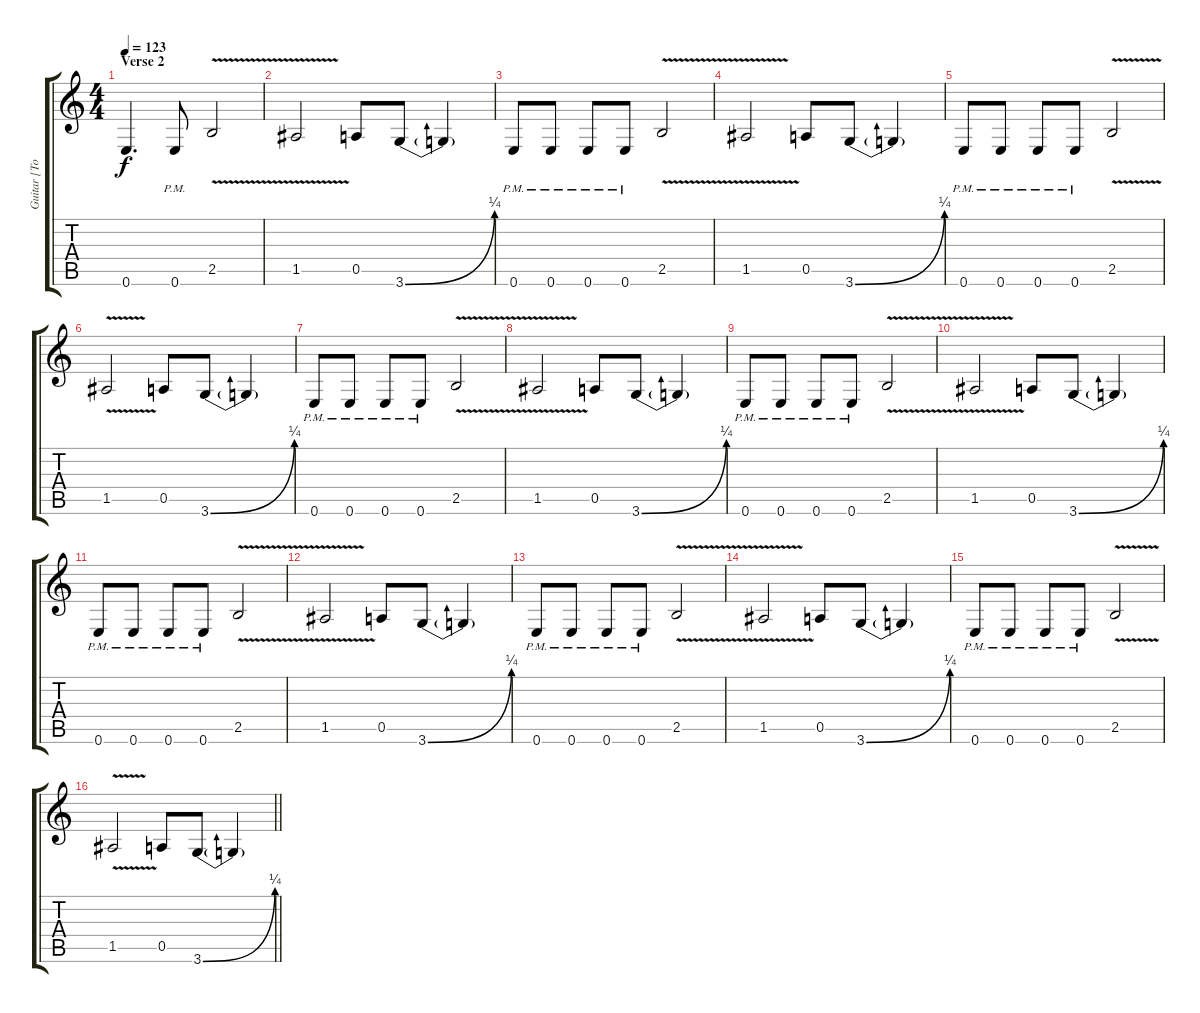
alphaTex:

\track ("Guitar [Tony Iommi]" "Guitar [To") {instrument distortionguitar}
\staff {score tabs}
\tuning (E4 B3 G3 D3 A2 E2) {hide}
\ts (4 4)
\section ("" "Verse 2")
\tempo 123
\clef g2
\ks c
0.6.4{d dy f volume 10} 0.6{pm}.8 2.5{v}.2 |
1.5{v}.2 0.5.8 3.6{be (bend 0 0 60 1)}.8 3.6{t}.4 |
0.6{pm}.8 0.6{pm}.8 0.6{pm}.8 0.6{pm}.8 2.5{v}.2 |
1.5{v}.2 0.5.8 3.6{be (bend 0 0 60 1)}.8 3.6{t}.4 |
0.6{pm}.8 0.6{pm}.8 0.6{pm}.8 0.6{pm}.8 2.5{v}.2 |
1.5{v}.2 0.5.8 3.6{be (bend 0 0 60 1)}.8 3.6{t}.4 |
0.6{pm}.8 0.6{pm}.8 0.6{pm}.8 0.6{pm}.8 2.5{v}.2 |
1.5{v}.2 0.5.8 3.6{be (bend 0 0 60 1)}.8 3.6{t}.4 |
0.6{pm}.8 0.6{pm}.8 0.6{pm}.8 0.6{pm}.8 2.5{v}.2 |
1.5{v}.2 0.5.8 3.6{be (bend 0 0 60 1)}.8 3.6{t}.4 |
0.6{pm}.8 0.6{pm}.8 0.6{pm}.8 0.6{pm}.8 2.5{v}.2 |
1.5{v}.2 0.5.8 3.6{be (bend 0 0 60 1)}.8 3.6{t}.4 |
0.6{pm}.8 0.6{pm}.8 0.6{pm}.8 0.6{pm}.8 2.5{v}.2 |
1.5{v}.2 0.5.8 3.6{be (bend 0 0 60 1)}.8 3.6{t}.4 |
0.6{pm}.8 0.6{pm}.8 0.6{pm}.8 0.6{pm}.8 2.5{v}.2 |
\barLineRight lightlight
1.5{v}.2 0.5.8 3.6{be (bend 0 0 60 1)}.8 3.6{t}.4
